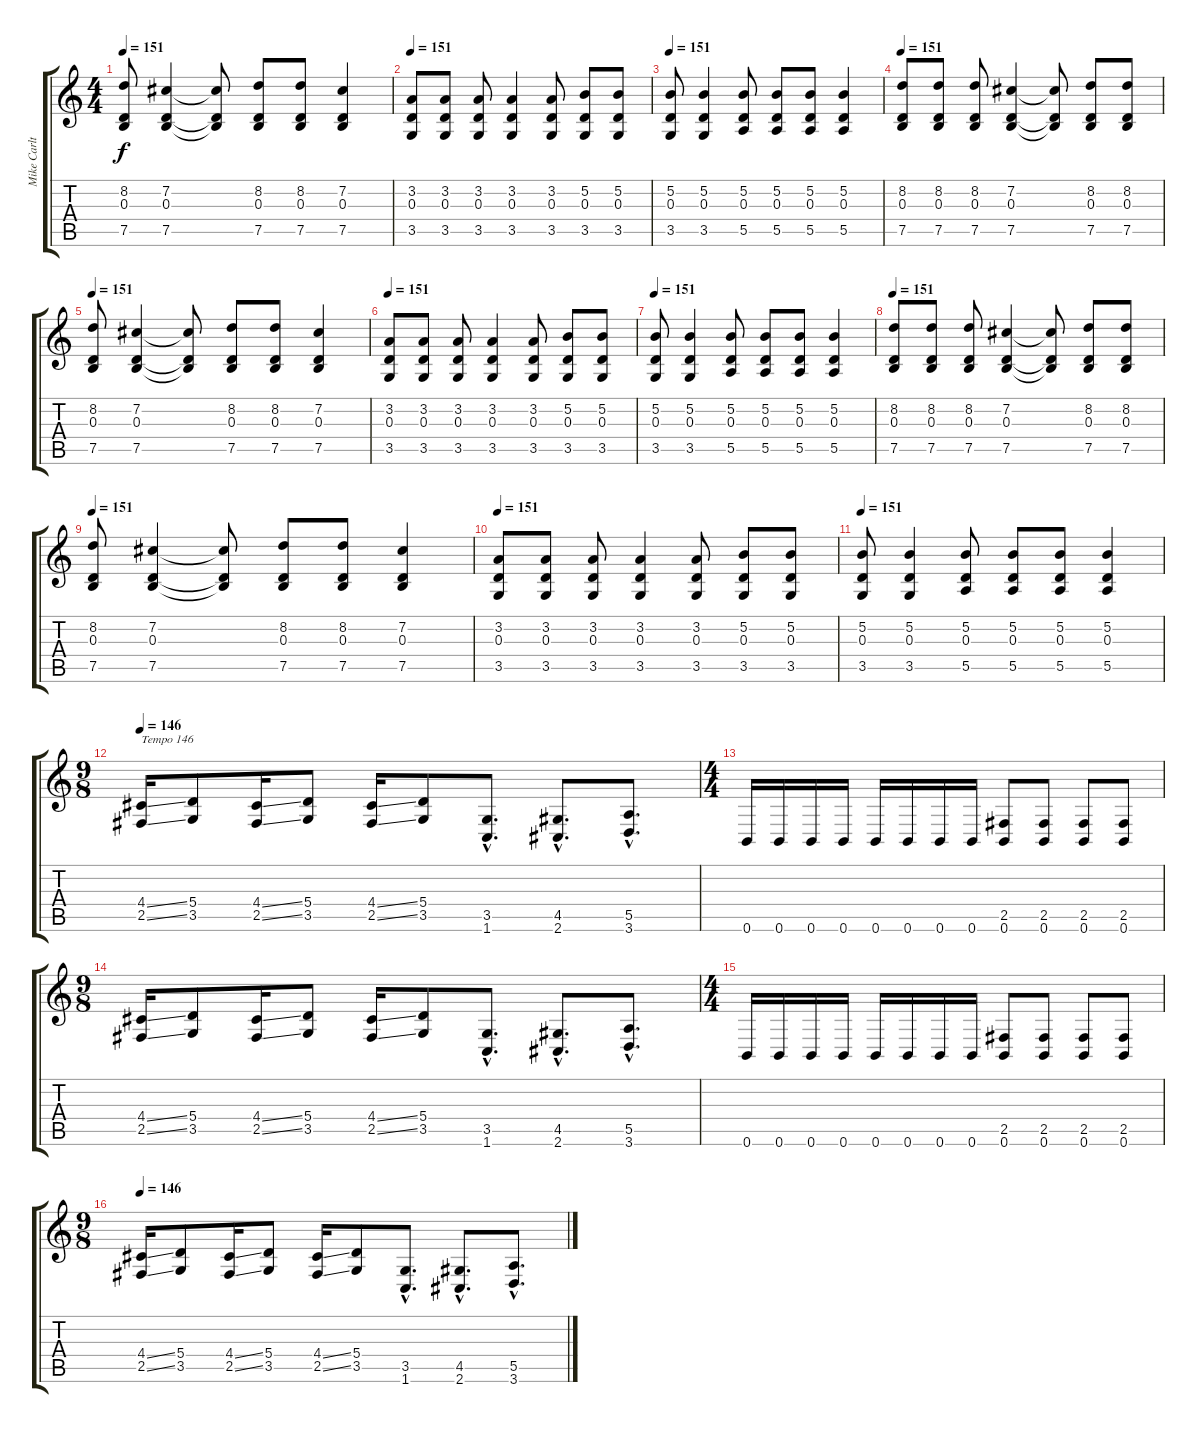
\track ("Mike Carlton" "Mike Carlt") {instrument distortionguitar}
\staff {score tabs}
\tuning (B3 Gb3 D3 A2 E2 B1) {hide}
\ts (4 4)
\tempo 151
\clef g2
\ks c
(8.2 0.3 7.5).8{dy f} (7.2 0.3 7.5).4 (7.2{t} 0.3{t} 7.5{t}).8 (8.2 0.3 7.5).8 (8.2 0.3 7.5).8 (7.2 0.3 7.5).4 |
\tempo 151
(3.2 0.3 3.5).8 (3.2 0.3 3.5).8 (3.2 0.3 3.5).8 (3.2 0.3 3.5).4 (3.2 0.3 3.5).8 (5.2 0.3 3.5).8 (5.2 0.3 3.5).8 |
\tempo 151
(5.2 0.3 3.5).8 (5.2 0.3 3.5).4 (5.2 0.3 5.5).8 (5.2 0.3 5.5).8 (5.2 0.3 5.5).8 (5.2 0.3 5.5).4 |
\tempo 151
(8.2 0.3 7.5).8 (8.2 0.3 7.5).8 (8.2 0.3 7.5).8 (7.2 0.3 7.5).4 (7.2{t} 0.3{t} 7.5{t}).8 (8.2 0.3 7.5).8 (8.2 0.3 7.5).8 |
\tempo 151
(8.2 0.3 7.5).8 (7.2 0.3 7.5).4 (7.2{t} 0.3{t} 7.5{t}).8 (8.2 0.3 7.5).8 (8.2 0.3 7.5).8 (7.2 0.3 7.5).4 |
\tempo 151
(3.2 0.3 3.5).8 (3.2 0.3 3.5).8 (3.2 0.3 3.5).8 (3.2 0.3 3.5).4 (3.2 0.3 3.5).8 (5.2 0.3 3.5).8 (5.2 0.3 3.5).8 |
\tempo 151
(5.2 0.3 3.5).8 (5.2 0.3 3.5).4 (5.2 0.3 5.5).8 (5.2 0.3 5.5).8 (5.2 0.3 5.5).8 (5.2 0.3 5.5).4 |
\tempo 151
(8.2 0.3 7.5).8 (8.2 0.3 7.5).8 (8.2 0.3 7.5).8 (7.2 0.3 7.5).4 (7.2{t} 0.3{t} 7.5{t}).8 (8.2 0.3 7.5).8 (8.2 0.3 7.5).8 |
\tempo 151
(8.2 0.3 7.5).8 (7.2 0.3 7.5).4 (7.2{t} 0.3{t} 7.5{t}).8 (8.2 0.3 7.5).8 (8.2 0.3 7.5).8 (7.2 0.3 7.5).4 |
\tempo 151
(3.2 0.3 3.5).8 (3.2 0.3 3.5).8 (3.2 0.3 3.5).8 (3.2 0.3 3.5).4 (3.2 0.3 3.5).8 (5.2 0.3 3.5).8 (5.2 0.3 3.5).8 |
\tempo 151
(5.2 0.3 3.5).8 (5.2 0.3 3.5).4 (5.2 0.3 5.5).8 (5.2 0.3 5.5).8 (5.2 0.3 5.5).8 (5.2 0.3 5.5).4 |
\ts (9 8)
\tempo 146
(4.4{ss} 2.5{ss}).16{txt "Tempo 146"} (5.4 3.5).8 (4.4{ss} 2.5{ss}).16 (5.4 3.5).8 (4.4{ss} 2.5{ss}).16 (5.4 3.5).8 (3.5{hac} 1.6{hac}).8{d} (4.5{hac} 2.6{hac}).8{d} (5.5{hac} 3.6{hac}).8{d} |
\ts (4 4)
0.6.16 0.6.16 0.6.16 0.6.16 0.6.16 0.6.16 0.6.16 0.6.16 (2.5 0.6).8 (2.5 0.6).8 (2.5 0.6).8 (2.5 0.6).8 |
\ts (9 8)
(4.4{ss} 2.5{ss}).16 (5.4 3.5).8 (4.4{ss} 2.5{ss}).16 (5.4 3.5).8 (4.4{ss} 2.5{ss}).16 (5.4 3.5).8 (3.5{hac} 1.6{hac}).8{d} (4.5{hac} 2.6{hac}).8{d} (5.5{hac} 3.6{hac}).8{d} |
\ts (4 4)
0.6.16 0.6.16 0.6.16 0.6.16 0.6.16 0.6.16 0.6.16 0.6.16 (2.5 0.6).8 (2.5 0.6).8 (2.5 0.6).8 (2.5 0.6).8 |
\ts (9 8)
\tempo 146
(4.4{ss} 2.5{ss}).16 (5.4 3.5).8 (4.4{ss} 2.5{ss}).16 (5.4 3.5).8 (4.4{ss} 2.5{ss}).16 (5.4 3.5).8 (3.5{hac} 1.6{hac}).8{d} (4.5{hac} 2.6{hac}).8{d} (5.5{hac} 3.6{hac}).8{d}
